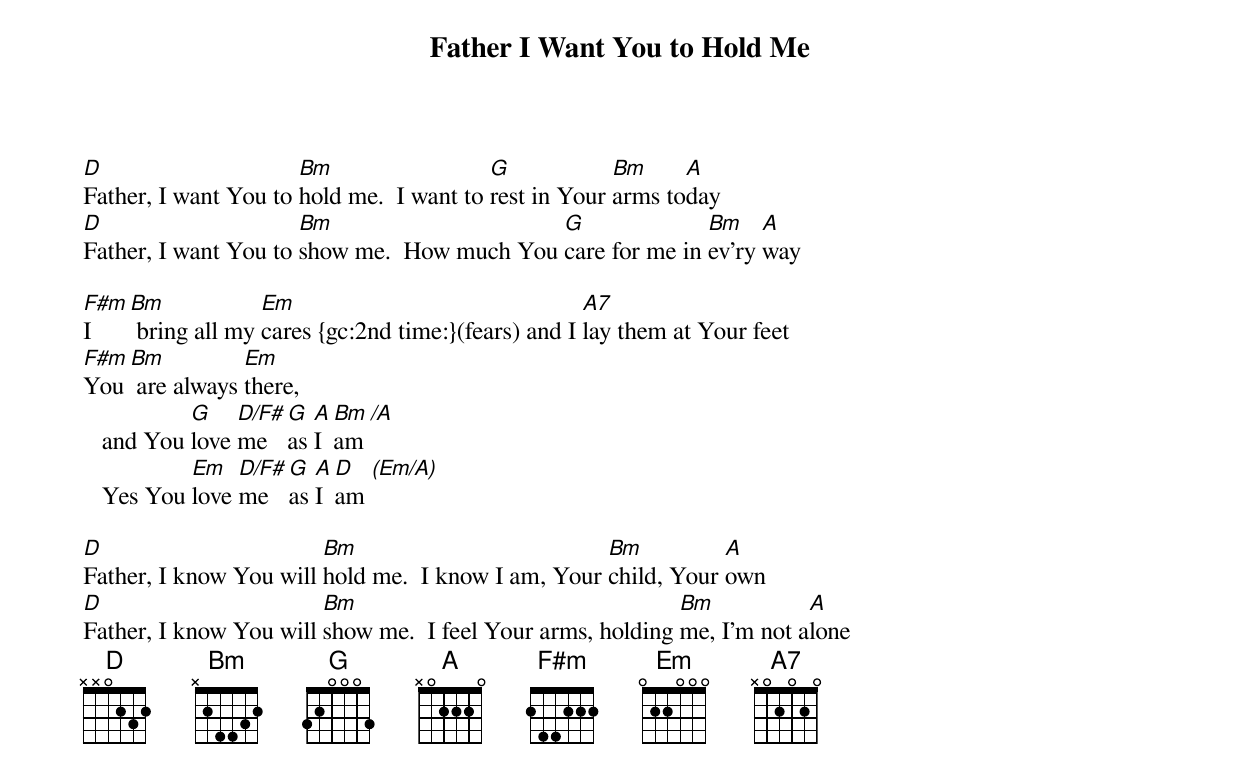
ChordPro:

{title: Father I Want You to Hold Me}
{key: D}
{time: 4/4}
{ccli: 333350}
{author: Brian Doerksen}
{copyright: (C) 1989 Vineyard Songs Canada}

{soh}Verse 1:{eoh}
[D]Father, I want You to [Bm]hold me.  I want to [G]rest in Your [Bm]arms to[A]day
[D]Father, I want You to [Bm]show me.  How much You [G]care for me in [Bm]ev'ry [A]way

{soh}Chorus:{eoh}
[F#m]I [Bm] bring all my [Em]cares {gc:2nd time:}(fears) and I [A7]lay them at Your feet
[F#m]You [Bm] are always [Em]there,
   and You [G]love [D/F#]me [G]as [A]I [Bm]am [/A]
   Yes You [Em]love [D/F#]me [G]as [A]I [D]am [(Em/A)]

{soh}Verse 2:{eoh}
[D]Father, I know You will [Bm]hold me.  I know I am, Your [Bm]child, Your [A]own
[D]Father, I know You will [Bm]show me.  I feel Your arms, holding [Bm]me, I'm not a[A]lone
